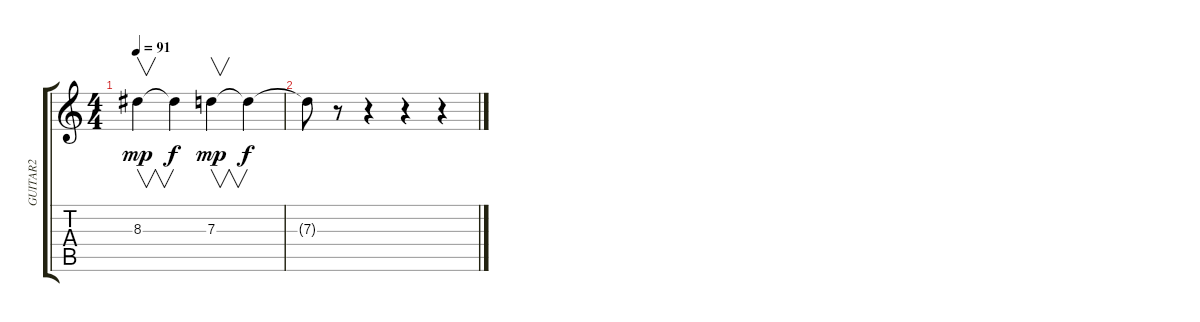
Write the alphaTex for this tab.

\track ("GUITAR2" "GUITAR2") {instrument distortionguitar}
\staff {score tabs}
\tuning (E4 B3 G3 D3 A2 E2) {hide}
\ts (4 4)
\tempo 91
\clef g2
\ks c
8.3.4{v dy mp} 8.3{t}.4{dy f} 7.3.4{v dy mp} 7.3{t}.4{dy f} |
7.3{t}.8 r.8 r.4 r.4 r.4
